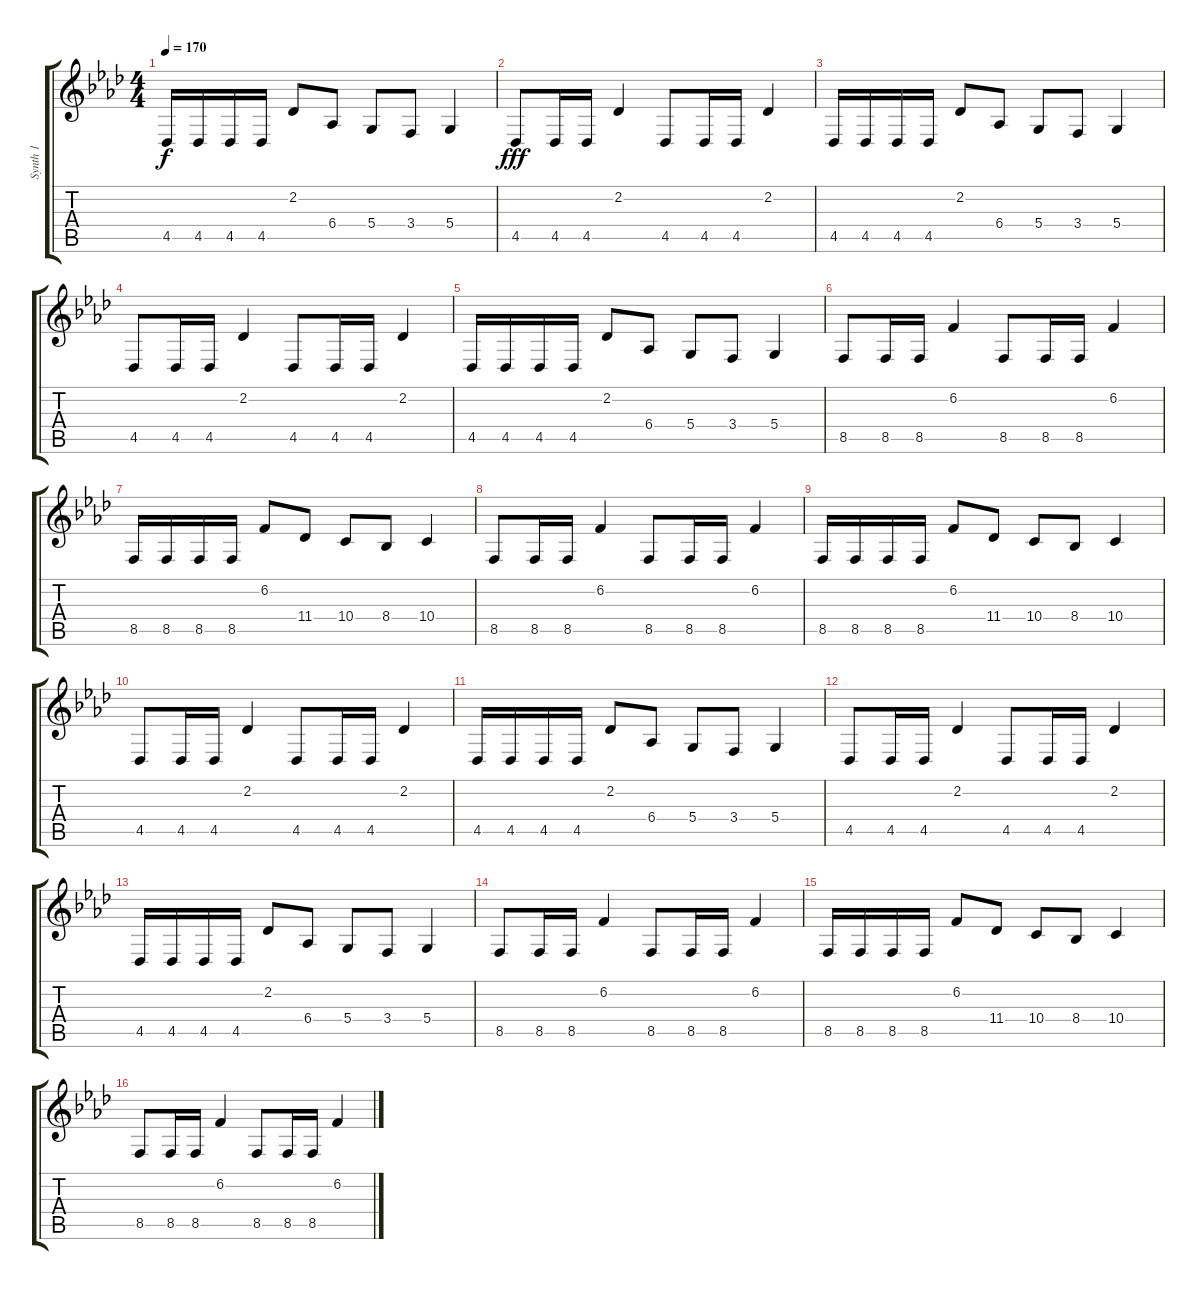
\track ("Synth 1" "Synth 1") {instrument acousticgrandpiano}
\staff {score tabs}
\tuning (E4 B3 G3 D3 A2 E2) {hide}
\ts (4 4)
\tempo 170
\clef g2
\ks fminor
4.5.16{dy f} 4.5.16 4.5.16 4.5.16 2.2.8 6.4.8 5.4.8 3.4.8 5.4.4 |
4.5.8{dy fff} 4.5.16 4.5.16 2.2.4 4.5.8 4.5.16 4.5.16 2.2.4 |
4.5.16 4.5.16 4.5.16 4.5.16 2.2.8 6.4.8 5.4.8 3.4.8 5.4.4 |
4.5.8 4.5.16 4.5.16 2.2.4 4.5.8 4.5.16 4.5.16 2.2.4 |
4.5.16 4.5.16 4.5.16 4.5.16 2.2.8 6.4.8 5.4.8 3.4.8 5.4.4 |
8.5.8 8.5.16 8.5.16 6.2.4 8.5.8 8.5.16 8.5.16 6.2.4 |
8.5.16 8.5.16 8.5.16 8.5.16 6.2.8 11.4.8 10.4.8 8.4.8 10.4.4 |
8.5.8 8.5.16 8.5.16 6.2.4 8.5.8 8.5.16 8.5.16 6.2.4 |
8.5.16 8.5.16 8.5.16 8.5.16 6.2.8 11.4.8 10.4.8 8.4.8 10.4.4 |
4.5.8 4.5.16 4.5.16 2.2.4 4.5.8 4.5.16 4.5.16 2.2.4 |
4.5.16 4.5.16 4.5.16 4.5.16 2.2.8 6.4.8 5.4.8 3.4.8 5.4.4 |
4.5.8 4.5.16 4.5.16 2.2.4 4.5.8 4.5.16 4.5.16 2.2.4 |
4.5.16 4.5.16 4.5.16 4.5.16 2.2.8 6.4.8 5.4.8 3.4.8 5.4.4 |
8.5.8 8.5.16 8.5.16 6.2.4 8.5.8 8.5.16 8.5.16 6.2.4 |
8.5.16 8.5.16 8.5.16 8.5.16 6.2.8 11.4.8 10.4.8 8.4.8 10.4.4 |
8.5.8 8.5.16 8.5.16 6.2.4 8.5.8 8.5.16 8.5.16 6.2.4
